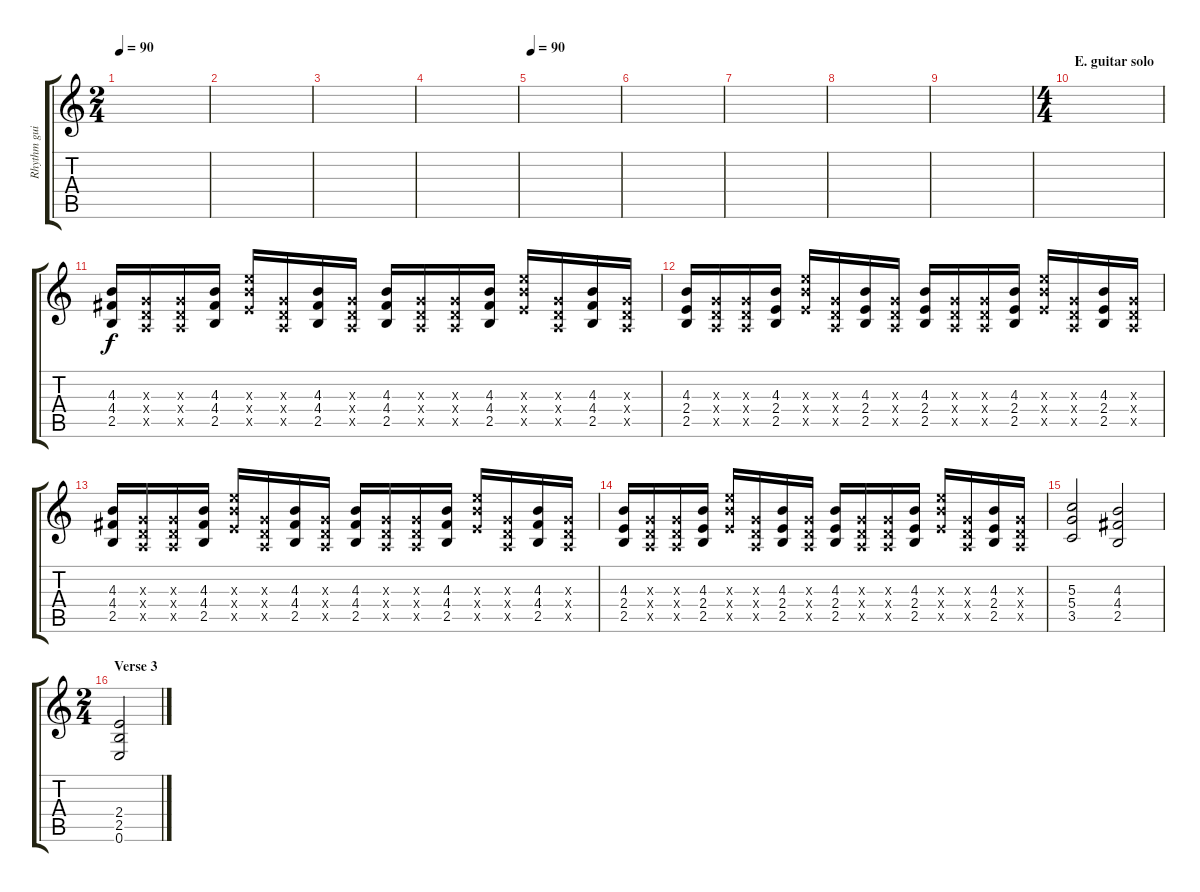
\track ("Rhythm guitar + addition lead" "Rhythm gui") {instrument overdrivenguitar}
\staff {score tabs}
\tuning (E4 B3 G3 D3 A2 E2) {hide}
\ts (2 4)
\tempo 90
\clef g2
\ks c
|
|
|
|
\tempo 90
|
|
|
|
|
\ts (4 4)
\section ("" "E. guitar solo")
|
(4.3 4.4 2.5).16 (0.3{x} 0.4{x} 0.5{x}).16 (0.3{x} 0.4{x} 0.5{x}).16 (4.3 4.4 2.5).16 (9.3{x} 9.4{x} 7.5{x}).16 (0.3{x} 0.4{x} 0.5{x}).16 (4.3 4.4 2.5).16 (0.3{x} 0.4{x} 0.5{x}).16 (4.3 4.4 2.5).16 (0.3{x} 0.4{x} 0.5{x}).16 (0.3{x} 0.4{x} 0.5{x}).16 (4.3 4.4 2.5).16 (9.3{x} 9.4{x} 7.5{x}).16 (0.3{x} 0.4{x} 0.5{x}).16 (4.3 4.4 2.5).16 (0.3{x} 0.4{x} 0.5{x}).16 |
(4.3 2.4 2.5).16 (0.3{x} 0.4{x} 0.5{x}).16 (0.3{x} 0.4{x} 0.5{x}).16 (4.3 2.4 2.5).16 (9.3{x} 9.4{x} 7.5{x}).16 (0.3{x} 0.4{x} 0.5{x}).16 (4.3 2.4 2.5).16 (0.3{x} 0.4{x} 0.5{x}).16 (4.3 2.4 2.5).16 (0.3{x} 0.4{x} 0.5{x}).16 (0.3{x} 0.4{x} 0.5{x}).16 (4.3 2.4 2.5).16 (9.3{x} 9.4{x} 7.5{x}).16 (0.3{x} 0.4{x} 0.5{x}).16 (4.3 2.4 2.5).16 (0.3{x} 0.4{x} 0.5{x}).16 |
(4.3 4.4 2.5).16 (0.3{x} 0.4{x} 0.5{x}).16 (0.3{x} 0.4{x} 0.5{x}).16 (4.3 4.4 2.5).16 (9.3{x} 9.4{x} 7.5{x}).16 (0.3{x} 0.4{x} 0.5{x}).16 (4.3 4.4 2.5).16 (0.3{x} 0.4{x} 0.5{x}).16 (4.3 4.4 2.5).16 (0.3{x} 0.4{x} 0.5{x}).16 (0.3{x} 0.4{x} 0.5{x}).16 (4.3 4.4 2.5).16 (9.3{x} 9.4{x} 7.5{x}).16 (0.3{x} 0.4{x} 0.5{x}).16 (4.3 4.4 2.5).16 (0.3{x} 0.4{x} 0.5{x}).16 |
(4.3 2.4 2.5).16 (0.3{x} 0.4{x} 0.5{x}).16 (0.3{x} 0.4{x} 0.5{x}).16 (4.3 2.4 2.5).16 (9.3{x} 9.4{x} 7.5{x}).16 (0.3{x} 0.4{x} 0.5{x}).16 (4.3 2.4 2.5).16 (0.3{x} 0.4{x} 0.5{x}).16 (4.3 2.4 2.5).16 (0.3{x} 0.4{x} 0.5{x}).16 (0.3{x} 0.4{x} 0.5{x}).16 (4.3 2.4 2.5).16 (9.3{x} 9.4{x} 7.5{x}).16 (0.3{x} 0.4{x} 0.5{x}).16 (4.3 2.4 2.5).16 (0.3{x} 0.4{x} 0.5{x}).16 |
(5.3 5.4 3.5).2 (4.3 4.4 2.5).2 |
\ts (2 4)
\section ("" "Verse 3")
(2.4 2.5 0.6).2
